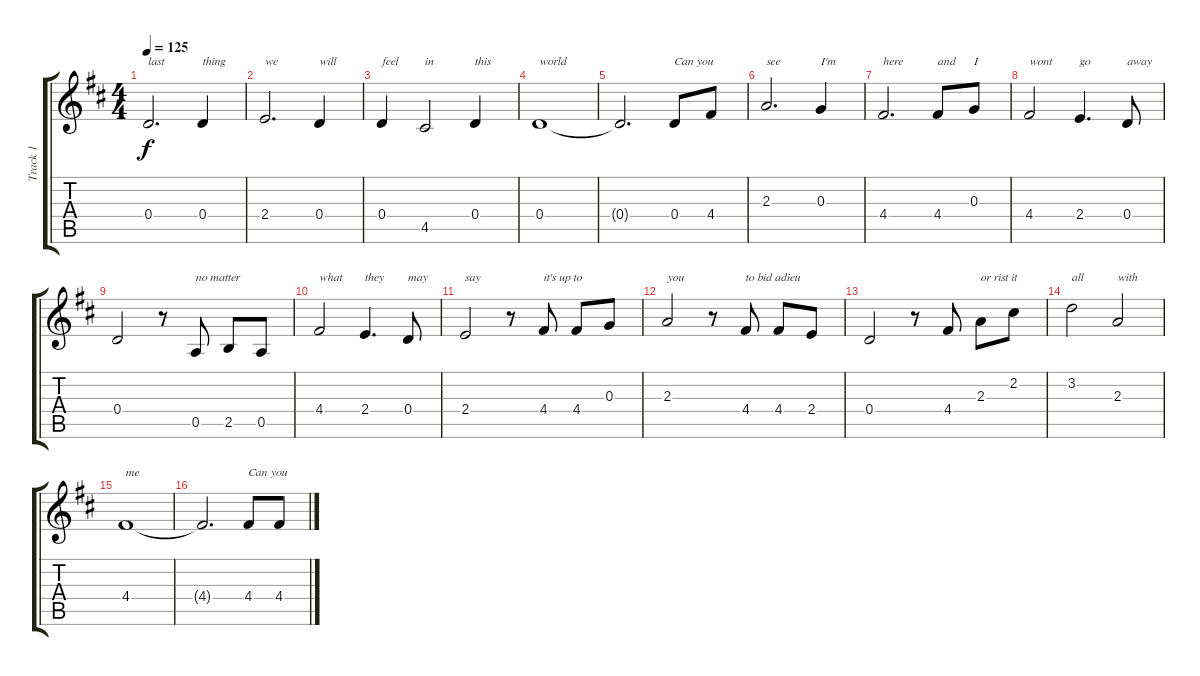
\track ("Track 1" "Track 1") {instrument acousticguitarnylon}
\staff {score tabs}
\tuning (E4 B3 G3 D3 A2 E2) {hide}
\ts (4 4)
\tempo 125
\clef g2
\ks d
0.4.2{d txt "last" dy f} 0.4.4{txt "thing"} |
2.4.2{d txt "we"} 0.4.4{txt "will"} |
0.4.4{txt "feel"} 4.5.2{txt "in"} 0.4.4{txt "this"} |
0.4.1{txt "world"} |
0.4{t}.2{d} 0.4.8{txt "Can you"} 4.4.8 |
2.3.2{d txt "see"} 0.3.4{txt "I'm"} |
4.4.2{d txt "here"} 4.4.8{txt "and"} 0.3.8{txt "I"} |
4.4.2{txt "wont"} 2.4.4{d txt "go"} 0.4.8{txt "away"} |
0.4.2 r.8 0.5.8{txt "no matter"} 2.5.8 0.5.8 |
4.4.2{txt "what"} 2.4.4{d txt "they"} 0.4.8{txt "may"} |
2.4.2{txt "say"} r.8 4.4.8{txt "it's up to"} 4.4.8 0.3.8 |
2.3.2{txt "you"} r.8 4.4.8{txt "to bid adieu"} 4.4.8 2.4.8 |
0.4.2 r.8 4.4.8 2.3.8{txt "or rist it"} 2.2.8 |
3.2.2{txt "all"} 2.3.2{txt "with"} |
4.4.1{txt "me"} |
4.4{t}.2{d} 4.4.8{txt "Can you"} 4.4.8
